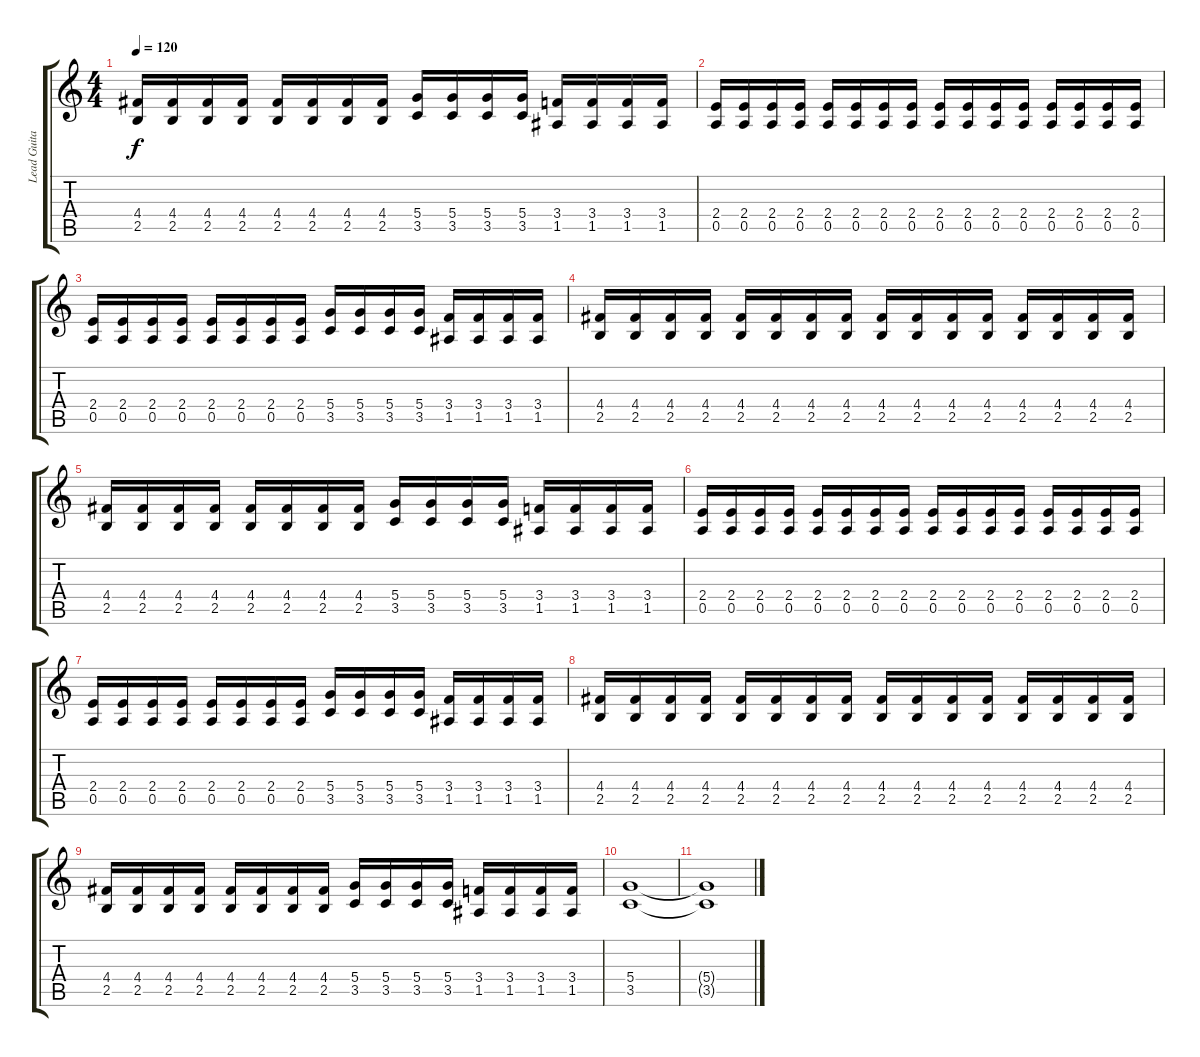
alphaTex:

\track ("Lead Guitar" "Lead Guita") {instrument distortionguitar}
\staff {score tabs}
\tuning (E4 B3 G3 D3 A2 E2) {hide}
\ts (4 4)
\tempo 120
\clef g2
\ks c
(4.4 2.5).16{dy f} (4.4 2.5).16 (4.4 2.5).16 (4.4 2.5).16 (4.4 2.5).16 (4.4 2.5).16 (4.4 2.5).16 (4.4 2.5).16 (5.4 3.5).16 (5.4 3.5).16 (5.4 3.5).16 (5.4 3.5).16 (3.4 1.5).16 (3.4 1.5).16 (3.4 1.5).16 (3.4 1.5).16 |
(2.4 0.5).16 (2.4 0.5).16 (2.4 0.5).16 (2.4 0.5).16 (2.4 0.5).16 (2.4 0.5).16 (2.4 0.5).16 (2.4 0.5).16 (2.4 0.5).16 (2.4 0.5).16 (2.4 0.5).16 (2.4 0.5).16 (2.4 0.5).16 (2.4 0.5).16 (2.4 0.5).16 (2.4 0.5).16 |
(2.4 0.5).16 (2.4 0.5).16 (2.4 0.5).16 (2.4 0.5).16 (2.4 0.5).16 (2.4 0.5).16 (2.4 0.5).16 (2.4 0.5).16 (5.4 3.5).16 (5.4 3.5).16 (5.4 3.5).16 (5.4 3.5).16 (3.4 1.5).16 (3.4 1.5).16 (3.4 1.5).16 (3.4 1.5).16 |
(4.4 2.5).16 (4.4 2.5).16 (4.4 2.5).16 (4.4 2.5).16 (4.4 2.5).16 (4.4 2.5).16 (4.4 2.5).16 (4.4 2.5).16 (4.4 2.5).16 (4.4 2.5).16 (4.4 2.5).16 (4.4 2.5).16 (4.4 2.5).16 (4.4 2.5).16 (4.4 2.5).16 (4.4 2.5).16 |
(4.4 2.5).16 (4.4 2.5).16 (4.4 2.5).16 (4.4 2.5).16 (4.4 2.5).16 (4.4 2.5).16 (4.4 2.5).16 (4.4 2.5).16 (5.4 3.5).16 (5.4 3.5).16 (5.4 3.5).16 (5.4 3.5).16 (3.4 1.5).16 (3.4 1.5).16 (3.4 1.5).16 (3.4 1.5).16 |
(2.4 0.5).16 (2.4 0.5).16 (2.4 0.5).16 (2.4 0.5).16 (2.4 0.5).16 (2.4 0.5).16 (2.4 0.5).16 (2.4 0.5).16 (2.4 0.5).16 (2.4 0.5).16 (2.4 0.5).16 (2.4 0.5).16 (2.4 0.5).16 (2.4 0.5).16 (2.4 0.5).16 (2.4 0.5).16 |
(2.4 0.5).16 (2.4 0.5).16 (2.4 0.5).16 (2.4 0.5).16 (2.4 0.5).16 (2.4 0.5).16 (2.4 0.5).16 (2.4 0.5).16 (5.4 3.5).16 (5.4 3.5).16 (5.4 3.5).16 (5.4 3.5).16 (3.4 1.5).16 (3.4 1.5).16 (3.4 1.5).16 (3.4 1.5).16 |
(4.4 2.5).16 (4.4 2.5).16 (4.4 2.5).16 (4.4 2.5).16 (4.4 2.5).16 (4.4 2.5).16 (4.4 2.5).16 (4.4 2.5).16 (4.4 2.5).16 (4.4 2.5).16 (4.4 2.5).16 (4.4 2.5).16 (4.4 2.5).16 (4.4 2.5).16 (4.4 2.5).16 (4.4 2.5).16 |
(4.4 2.5).16 (4.4 2.5).16 (4.4 2.5).16 (4.4 2.5).16 (4.4 2.5).16 (4.4 2.5).16 (4.4 2.5).16 (4.4 2.5).16 (5.4 3.5).16 (5.4 3.5).16 (5.4 3.5).16 (5.4 3.5).16 (3.4 1.5).16 (3.4 1.5).16 (3.4 1.5).16 (3.4 1.5).16 |
(5.4 3.5).1 |
(5.4{t} 3.5{t}).1
